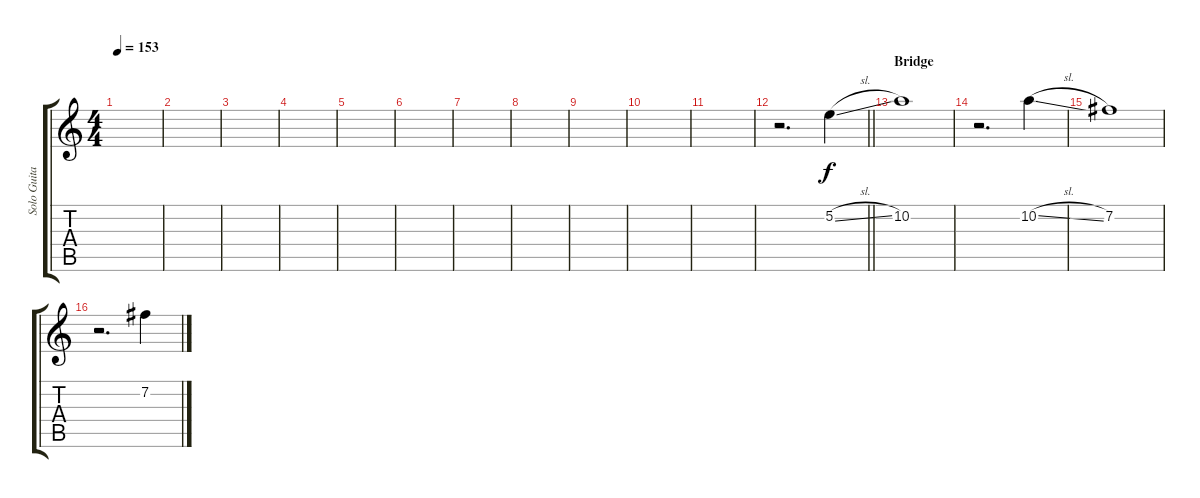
\track ("Solo Guitar" "Solo Guita") {instrument distortionguitar}
\staff {score tabs}
\tuning (E4 B3 G3 D3 A2 E2) {hide}
\ts (4 4)
\tempo 153
\clef g2
\ks c
|
|
|
|
|
|
|
|
|
|
|
\barLineRight lightlight
r.2{d instrument electricguitarjazz} 5.2{sl}.4 |
\section ("" "Bridge")
10.2.1 |
r.2{d} 10.2{sl}.4 |
7.2.1 |
r.2{d} 7.2{sl}.4
